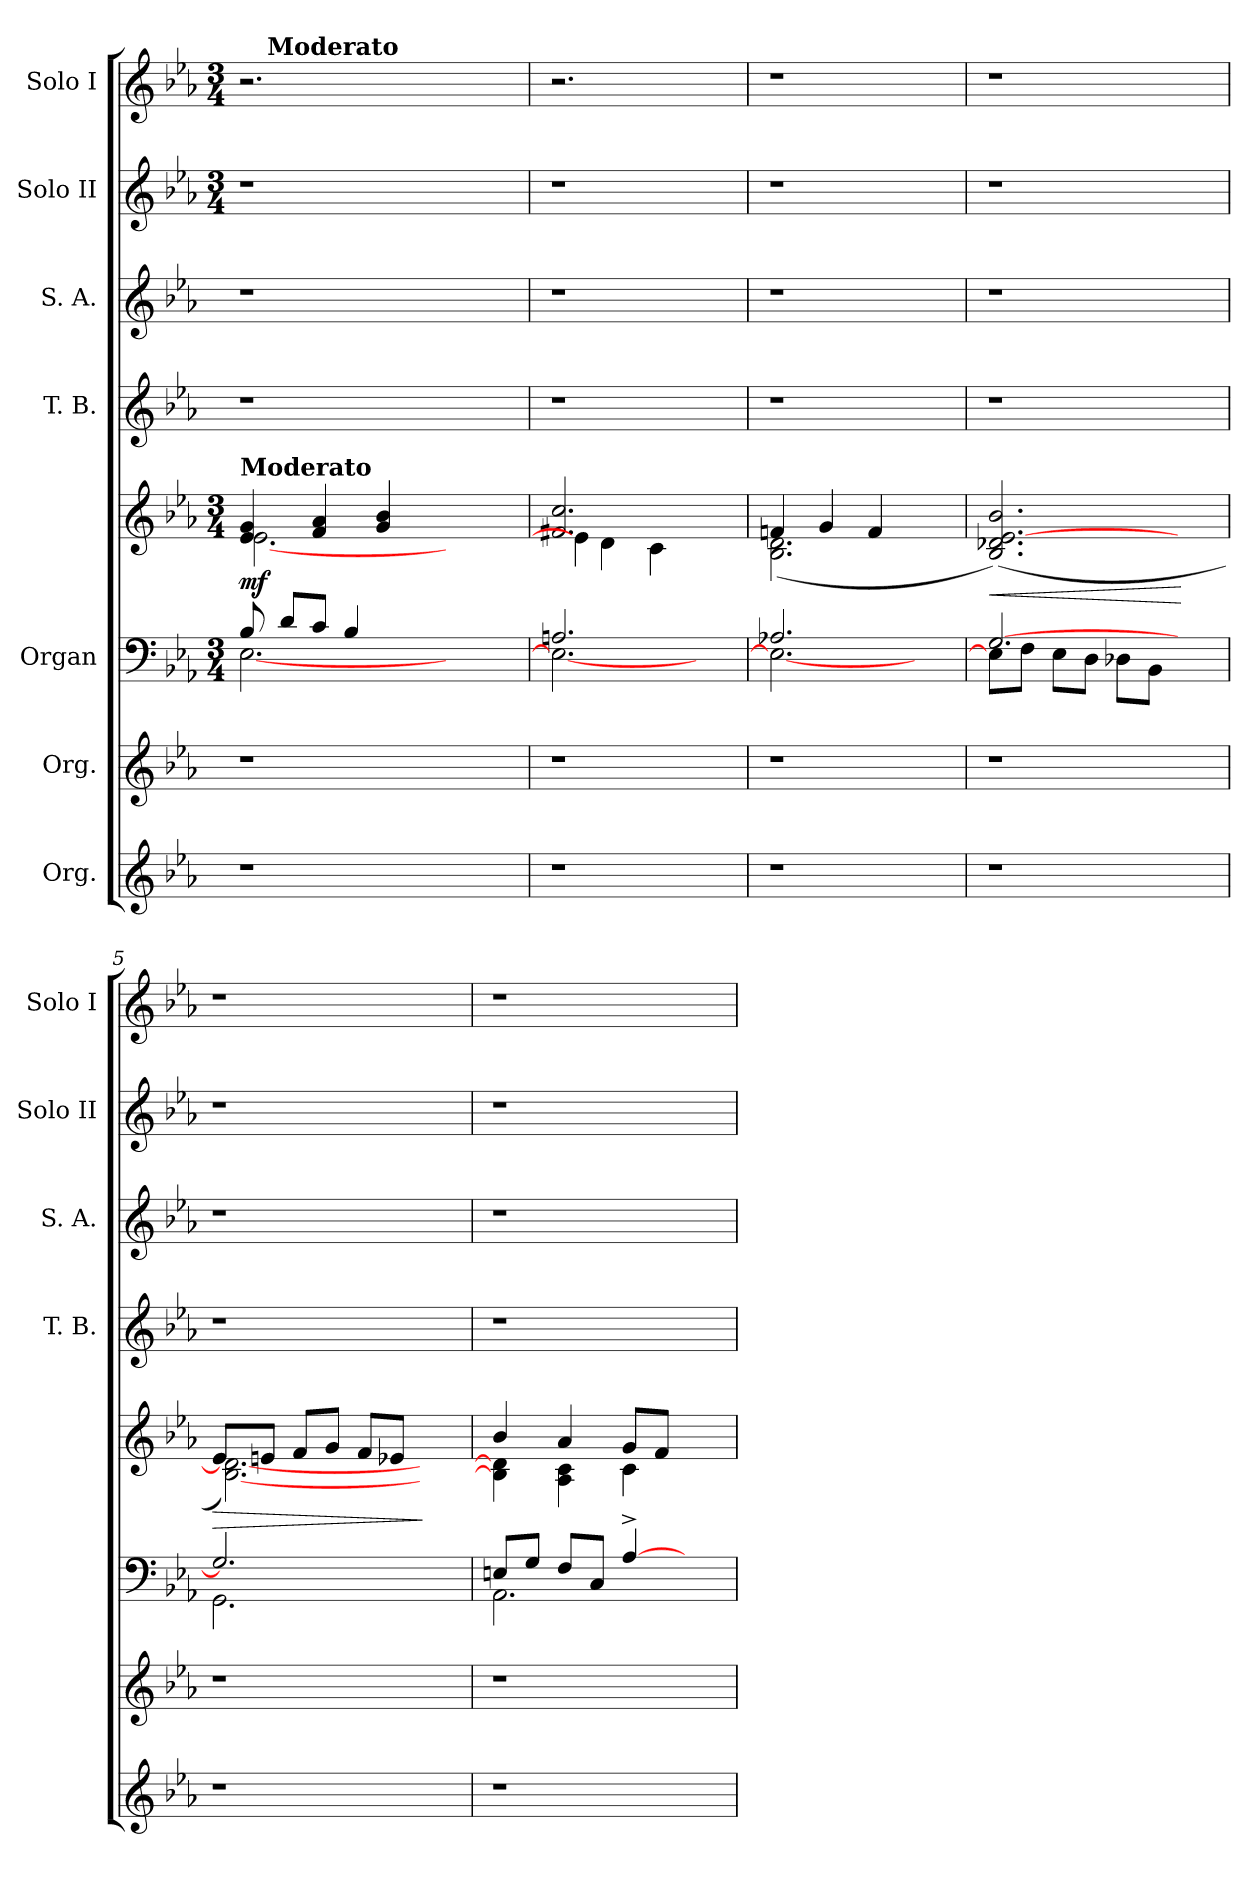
**kern	**kern	**kern	**kern	**dynam	**kern	**kern	**kern	**kern
*part7	*part6	*part5	*part5	*part5	*part4	*part3	*part2	*part1
*staff8	*staff7	*staff6	*staff5	*staff5/6	*staff4	*staff3	*staff2	*staff1
*I"Org.	*I"Org.	*I"Organ	*	*	*I"T. B.	*I"S. A.	*I"Solo II	*I"Solo I
*	*	*	*	*	*I'T. B.	*I'S. A.	*I'Solo II	*I'Solo I
*clefG2	*clefG2	*clefF4	*clefG2	*	*clefG2	*clefG2	*clefG2	*clefG2
*k[b-e-a-]	*k[b-e-a-]	*k[b-e-a-]	*k[b-e-a-]	*	*k[b-e-a-]	*k[b-e-a-]	*k[b-e-a-]	*k[b-e-a-]
*E-:	*E-:	*E-:	*E-:	*	*E-:	*E-:	*E-:	*E-:
*	*	*M3/4	*M3/4	*	*	*	*M3/4	*M3/4
=1	=1	=1	=1	=1	=1	=1	=1	=1
*	*	*^	*^	*	*	*	*	*
!	!	!	!	!LO:TX:a:B:t=Moderato	!	!	!	!	!	!
!	!	!	!	!	!	!LO:DY:a=2	!	!	!LO:N:vis=1	!LO:N:vis=1
*	*	*	*	*	*	*	*	*	*	*^
1r	1r	8B-/	[<2.E-\	4e-/ 4g/	[<2.e-\	mf	1r	1r	2.r	2.r	16.ryy
!	!	!	!	!	!	!	!	!	!	!	!LO:TX:a:B:t=Moderato
.	.	.	.	.	.	.	.	.	.	.	2ryy
.	.	8d/L	.	.	.	.	.	.	.	.	.
.	.	8c/J	.	4f/ 4a-/	.	.	.	.	.	.	.
.	.	4B-/	.	.	.	.	.	.	.	.	.
.	.	.	.	4g/ 4b-/	.	.	.	.	.	.	.
.	.	.	.	.	.	.	.	.	.	.	4ryy
.	.	4ryy	.	.	.	.	.	.	.	.	.
.	.	.	4ryy	4ryy	4ryy	.	.	.	4ryy	4ryy	.
.	.	.	.	.	.	.	.	.	.	.	8ryy
.	.	8ryy	.	.	.	.	.	.	.	.	.
.	.	.	.	.	.	.	.	.	.	.	32ryy
=2	=2	=2	=2	=2	=2	=2	=2	=2	=2	=2	=2
!	!	!	!	!	!	!	!	!	!LO:N:vis=1	!LO:N:vis=1	!
*	*	*	*	*	*	*	*	*	*	*v	*v
1r	1r	2.An/	2.E-\_	2.f#X/ 2.cc/	4e-\]	.	1r	1r	2.r	2.r
.	.	.	.	.	4d\	.	.	.	.	.
.	.	.	.	.	4c\	.	.	.	.	.
.	.	4ryy	4ryy	4ryy	4ryy	.	.	.	4ryy	4ryy
=3	=3	=3	=3	=3	=3	=3	=3	=3	=3	=3
!	!	!	!	!	!	!	!	!	!LO:N:vis=1	!LO:N:vis=1
1r	1r	2.A-X/	2.E-\_	4fn/	(2.B-\ 2.d\	.	1r	1r	2.r	2.r
.	.	.	.	4g/	.	.	.	.	.	.
.	.	.	.	4f/	.	.	.	.	.	.
.	.	4ryy	4ryy	4ryy	4ryy	.	.	.	4ryy	4ryy
=4	=4	=4	=4	=4	=4	=4	=4	=4	=4	=4
!	!	!	!	!	!	!LO:HP:b	!	!	!LO:N:vis=1	!LO:N:vis=1
*	*	*	*	*v	*v	*	*	*	*	*
1r	1r	[>2.G/	8E-\L]	(<2.B-/ 2.d-X/ [<2.e-/ 2.b-/)	<	1r	1r	2.r	2.r
.	.	.	8F\J	.	.	.	.	.	.
.	.	.	8E-\L	.	.	.	.	.	.
.	.	.	8D\J	.	.	.	.	.	.
.	.	.	8D-X\L	.	.	.	.	.	.
.	.	.	8BB-\J	.	.	.	.	.	.
.	.	4ryy	4ryy	4ryy	[	.	.	4ryy	4ryy
=5	=5	=5	=5	=5	=5	=5	=5	=5	=5
!	!	!	!	!	!LO:HP:b	!	!	!LO:N:vis=1	!LO:N:vis=1
*	*	*	*	*^	*	*	*	*	*
1r	1r	2.G/]	2.GG\	8e-/L]	[<2.B-\ [<2.d\)	>	1r	1r	2.r	2.r
.	.	.	.	8en/J	.	.	.	.	.	.
.	.	.	.	8f/L	.	.	.	.	.	.
.	.	.	.	8g/J	.	.	.	.	.	.
.	.	.	.	8f/L	.	.	.	.	.	.
.	.	.	.	8e-X/J	.	.	.	.	.	.
.	.	4ryy	4ryy	4ryy	4ryy	]	.	.	4ryy	4ryy
=6	=6	=6	=6	=6	=6	=6	=6	=6	=6	=6
!	!	!	!	!	!	!	!	!	!LO:N:vis=1	!LO:N:vis=1
1r	1r	8En/L	2.AA-\	4b-/	4B-\] 4d\]	.	1r	1r	2.r	2.r
.	.	8G/J	.	.	.	.	.	.	.	.
.	.	8F/L	.	4a-/	4A-\ 4c\	.	.	.	.	.
.	.	8C/J	.	.	.	.	.	.	.	.
.	.	[<4A-^>/	.	8g/L	4c\	.	.	.	.	.
.	.	.	.	8f/J	.	.	.	.	.	.
.	.	4ryy	4ryy	4ryy	4ryy	.	.	.	4ryy	4ryy
*	*	*v	*v	*	*	*	*	*	*	*
*	*	*	*v	*v	*	*	*	*	*
=	=	=	=	=	=	=	=	=
*-	*-	*-	*-	*-	*-	*-	*-	*-
